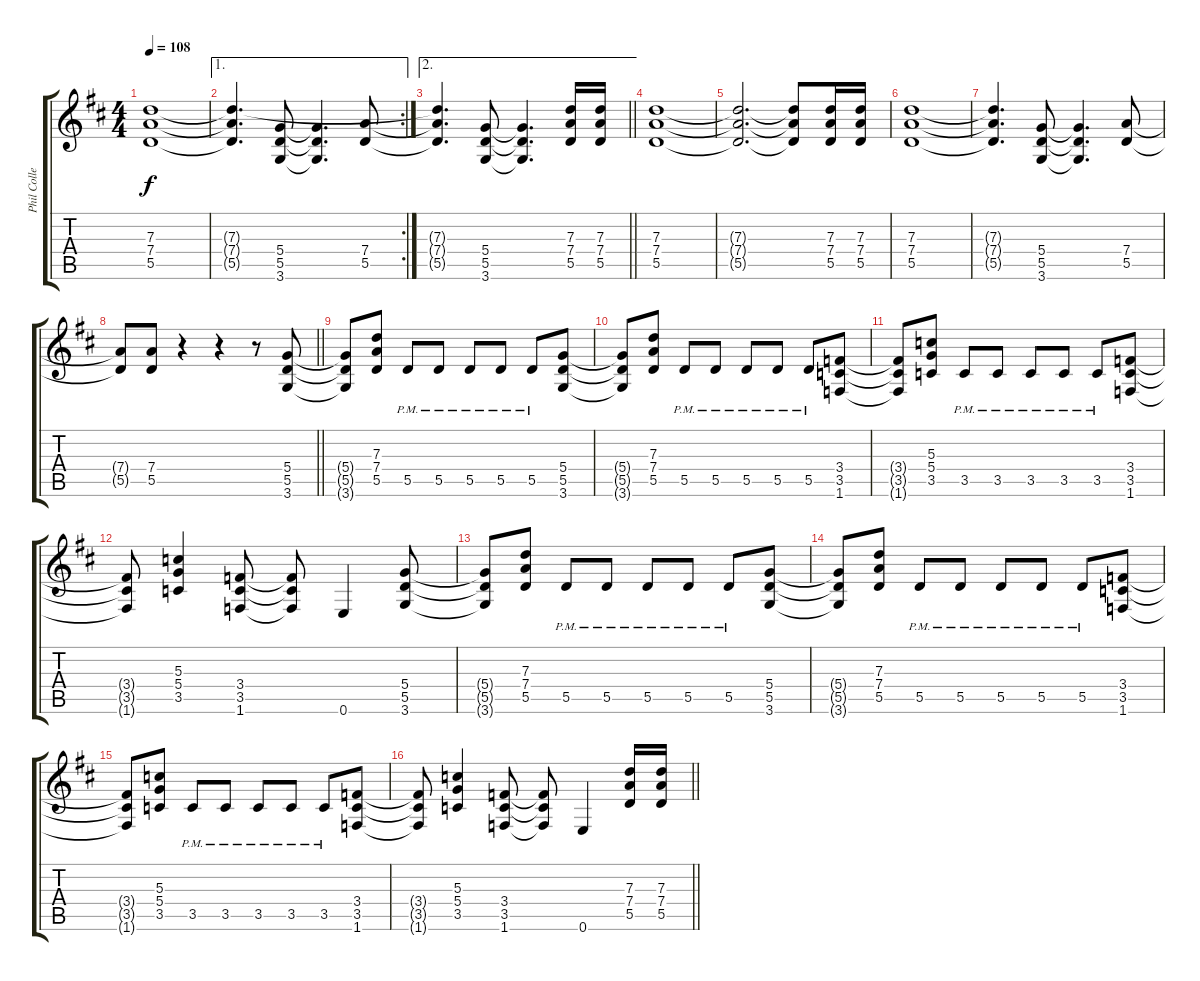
\track ("Phil Collen" "Phil Colle") {instrument distortionguitar}
\staff {score tabs}
\tuning (E4 B3 G3 D3 A2 E2) {hide}
\ts (4 4)
\tempo 108
\clef g2
\ks d
(7.3 7.4 5.5).1{dy f} |
\ae 1
\rc 2
(7.3{t} 7.4{t} 5.5{t}).4{d} (5.4 5.5 3.6).8 (5.4{t} 5.5{t} 3.6{t}).4{d} (7.4 5.5).8 |
\ae 2
\barLineRight lightlight
(7.3{t} 7.4{t} 5.5{t}).4{d} (5.4 5.5 3.6).8 (5.4{t} 5.5{t} 3.6{t}).4{d} (7.3 7.4 5.5).16 (7.3 7.4 5.5).16 |
(7.3 7.4 5.5).1 |
(7.3{t} 7.4{t} 5.5{t}).2{d} (7.3{t} 7.4{t} 5.5{t}).8 (7.3 7.4 5.5).16 (7.3 7.4 5.5).16 |
(7.3 7.4 5.5).1 |
(7.3{t} 7.4{t} 5.5{t}).4{d} (5.4 5.5 3.6).8 (5.4{t} 5.5{t} 3.6{t}).4{d} (7.4 5.5).8 |
\barLineRight lightlight
(7.4{t} 5.5{t}).8 (7.4 5.5).8 r.4 r.4 r.8 (5.4 5.5 3.6).8 |
(5.4{t} 5.5{t} 3.6{t}).8 (7.3 7.4 5.5).8 5.5{pm}.8 5.5{pm}.8 5.5{pm}.8 5.5{pm}.8 5.5{pm}.8 (5.4 5.5 3.6).8 |
(5.4{t} 5.5{t} 3.6{t}).8 (7.3 7.4 5.5).8 5.5{pm}.8 5.5{pm}.8 5.5{pm}.8 5.5{pm}.8 5.5{pm}.8 (3.4 3.5 1.6).8 |
(3.4{t} 3.5{t} 1.6{t}).8 (5.3 5.4 3.5).8 3.5{pm}.8 3.5{pm}.8 3.5{pm}.8 3.5{pm}.8 3.5{pm}.8 (3.4 3.5 1.6).8 |
(3.4{t} 3.5{t} 1.6{t}).8 (5.3 5.4 3.5).4 (3.4 3.5 1.6).8 (3.4{t} 3.5{t} 1.6{t}).8 0.6.4 (5.4 5.5 3.6).8 |
(5.4{t} 5.5{t} 3.6{t}).8 (7.3 7.4 5.5).8 5.5{pm}.8 5.5{pm}.8 5.5{pm}.8 5.5{pm}.8 5.5{pm}.8 (5.4 5.5 3.6).8 |
(5.4{t} 5.5{t} 3.6{t}).8 (7.3 7.4 5.5).8 5.5{pm}.8 5.5{pm}.8 5.5{pm}.8 5.5{pm}.8 5.5{pm}.8 (3.4 3.5 1.6).8 |
(3.4{t} 3.5{t} 1.6{t}).8 (5.3 5.4 3.5).8 3.5{pm}.8 3.5{pm}.8 3.5{pm}.8 3.5{pm}.8 3.5{pm}.8 (3.4 3.5 1.6).8 |
\barLineRight lightlight
(3.4{t} 3.5{t} 1.6{t}).8 (5.3 5.4 3.5).4 (3.4 3.5 1.6).8 (3.4{t} 3.5{t} 1.6{t}).8 0.6.4 (7.3 7.4 5.5).16 (7.3 7.4 5.5).16
